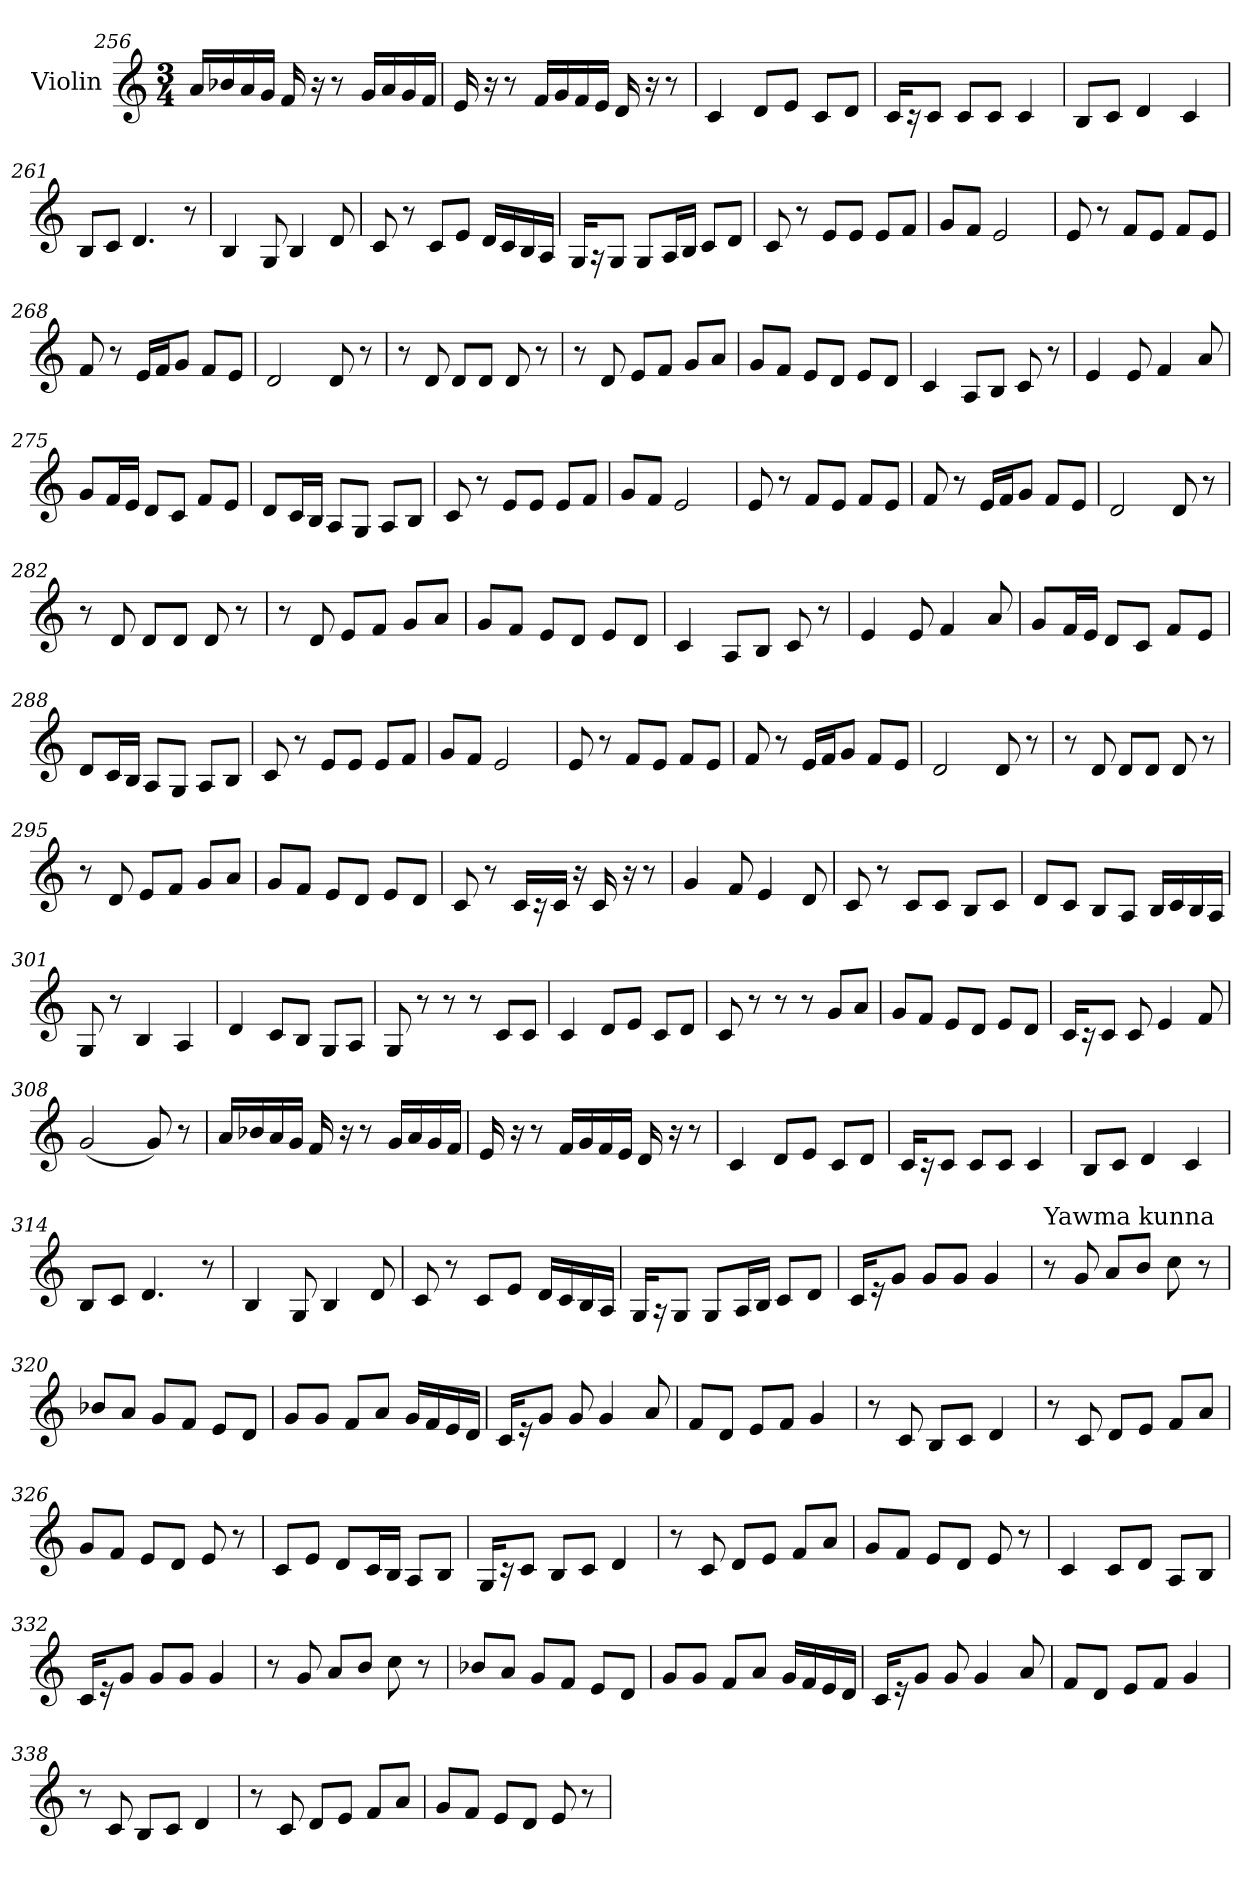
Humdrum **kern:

**kern
*part1
*staff1
*I"Violin
*clefG2
*k[]
*M3/4
=256
16a/LL
16b-X/
16a/
16g/JJ
16f/
16r
8r
16g/LL
16a/
16g/
16f/JJ
=257
16e/
16r
8r
16f/LL
16g/
16f/
16e/JJ
16d/
16r
8r
!!LO:PB:g=z
=258
4c/
8d/L
8e/J
8c/L
8d/J
=259
16c/KL
16r
8c/J
8c/L
8c/J
4c/
=260
8B/L
8c/J
4d/
4c/
=261
8B/L
8c/J
4.d/
8r
=262
4B/
8G/
4B/
8d/
=263
8c/
8r
8c/L
8e/J
16d/LL
16c/
16B/
16A/JJ
!!LO:LB:g=z
=264
16G/KL
16r
8G/J
8G/L
16A/L
16B/JJ
8c/L
8d/J
=265
8c/
8r
8e/L
8e/J
8e/L
8f/J
=266
8g/L
8f/J
2e/
=267
8e/
8r
8f/L
8e/J
8f/L
8e/J
=268
8f/
8r
16e/LL
16f/J
8g/J
8f/L
8e/J
=269
2d/
8d/
8r
!!LO:LB:g=z
=270
8r
8d/
8d/L
8d/J
8d/
8r
=271
8r
8d/
8e/L
8f/J
8g/L
8a/J
=272
8g/L
8f/J
8e/L
8d/J
8e/L
8d/J
=273
4c/
8A/L
8B/J
8c/
8r
=274
4e/
8e/
4f/
8a/
=275
8g/L
16f/L
16e/JJ
8d/L
8c/J
8f/L
8e/J
!!LO:LB:g=z
=276
8d/L
16c/L
16B/JJ
8A/L
8G/J
8A/L
8B/J
=277
8c/
8r
8e/L
8e/J
8e/L
8f/J
=278
8g/L
8f/J
2e/
=279
8e/
8r
8f/L
8e/J
8f/L
8e/J
=280
8f/
8r
16e/LL
16f/J
8g/J
8f/L
8e/J
=281
2d/
8d/
8r
!!LO:LB:g=z
=282
8r
8d/
8d/L
8d/J
8d/
8r
=283
8r
8d/
8e/L
8f/J
8g/L
8a/J
=284
8g/L
8f/J
8e/L
8d/J
8e/L
8d/J
=285
4c/
8A/L
8B/J
8c/
8r
=286
4e/
8e/
4f/
8a/
=287
8g/L
16f/L
16e/JJ
8d/L
8c/J
8f/L
8e/J
!!LO:LB:g=z
=288
8d/L
16c/L
16B/JJ
8A/L
8G/J
8A/L
8B/J
=289
8c/
8r
8e/L
8e/J
8e/L
8f/J
=290
8g/L
8f/J
2e/
=291
8e/
8r
8f/L
8e/J
8f/L
8e/J
=292
8f/
8r
16e/LL
16f/J
8g/J
8f/L
8e/J
=293
2d/
8d/
8r
!!LO:LB:g=z
=294
8r
8d/
8d/L
8d/J
8d/
8r
=295
8r
8d/
8e/L
8f/J
8g/L
8a/J
=296
8g/L
8f/J
8e/L
8d/J
8e/L
8d/J
=297
8c/
8r
16c/LL
16r
16c/JJ
16r
16c/
16r
8r
=298
4g/
8f/
4e/
8d/
!!LO:LB:g=z
=299
8c/
8r
8c/L
8c/J
8B/L
8c/J
=300
8d/L
8c/J
8B/L
8A/J
16B/LL
16c/
16B/
16A/JJ
=301
8G/
8r
4B/
4A/
=302
4d/
8c/L
8B/J
8G/L
8A/J
=303
8G/
8r
8r
8r
8c/L
8c/J
=304
4c/
8d/L
8e/J
8c/L
8d/J
!!LO:PB:g=z
=305
8c/
8r
8r
8r
8g/L
8a/J
=306
8g/L
8f/J
8e/L
8d/J
8e/L
8d/J
=307
16c/KL
16r
8c/J
8c/
4e/
8f/
=308
(<2g/
8g/)
8r
=309
16a/LL
16b-X/
16a/
16g/JJ
16f/
16r
8r
16g/LL
16a/
16g/
16f/JJ
!!LO:LB:g=z
=310
16e/
16r
8r
16f/LL
16g/
16f/
16e/JJ
16d/
16r
8r
=311
4c/
8d/L
8e/J
8c/L
8d/J
=312
16c/KL
16r
8c/J
8c/L
8c/J
4c/
=313
8B/L
8c/J
4d/
4c/
=314
8B/L
8c/J
4.d/
8r
=315
4B/
8G/
4B/
8d/
!!LO:LB:g=z
=316
8c/
8r
8c/L
8e/J
16d/LL
16c/
16B/
16A/JJ
=317
16G/KL
16r
8G/J
8G/L
16A/L
16B/JJ
8c/L
8d/J
=318
16c/KL
16r
8g/J
8g/L
8g/J
4g/
=319
!LO:TX:a:t=Yawma kunna
8r
8g/
8a/L
8b/J
8cc\
8r
=320
8b-X/L
8a/J
8g/L
8f/J
8e/L
8d/J
!!LO:LB:g=z
=321
8g/L
8g/J
8f/L
8a/J
16g/LL
16f/
16e/
16d/JJ
=322
16c/KL
16r
8g/J
8g/
4g/
8a/
=323
8f/L
8d/J
8e/L
8f/J
4g/
=324
8r
8c/
8B/L
8c/J
4d/
=325
8r
8c/
8d/L
8e/J
8f/L
8a/J
=326
8g/L
8f/J
8e/L
8d/J
8e/
8r
!!LO:LB:g=z
=327
8c/L
8e/J
8d/L
16c/L
16B/JJ
8A/L
8B/J
=328
16G/KL
16r
8c/J
8B/L
8c/J
4d/
=329
8r
8c/
8d/L
8e/J
8f/L
8a/J
=330
8g/L
8f/J
8e/L
8d/J
8e/
8r
=331
4c/
8c/L
8d/J
8A/L
8B/J
!!LO:LB:g=z
=332
16c/KL
16r
8g/J
8g/L
8g/J
4g/
=333
8r
8g/
8a/L
8b/J
8cc\
8r
=334
8b-X/L
8a/J
8g/L
8f/J
8e/L
8d/J
=335
8g/L
8g/J
8f/L
8a/J
16g/LL
16f/
16e/
16d/JJ
=336
16c/KL
16r
8g/J
8g/
4g/
8a/
=337
8f/L
8d/J
8e/L
8f/J
4g/
!!LO:LB:g=z
=338
8r
8c/
8B/L
8c/J
4d/
=339
8r
8c/
8d/L
8e/J
8f/L
8a/J
=340
8g/L
8f/J
8e/L
8d/J
8e/
8r
=
*-
